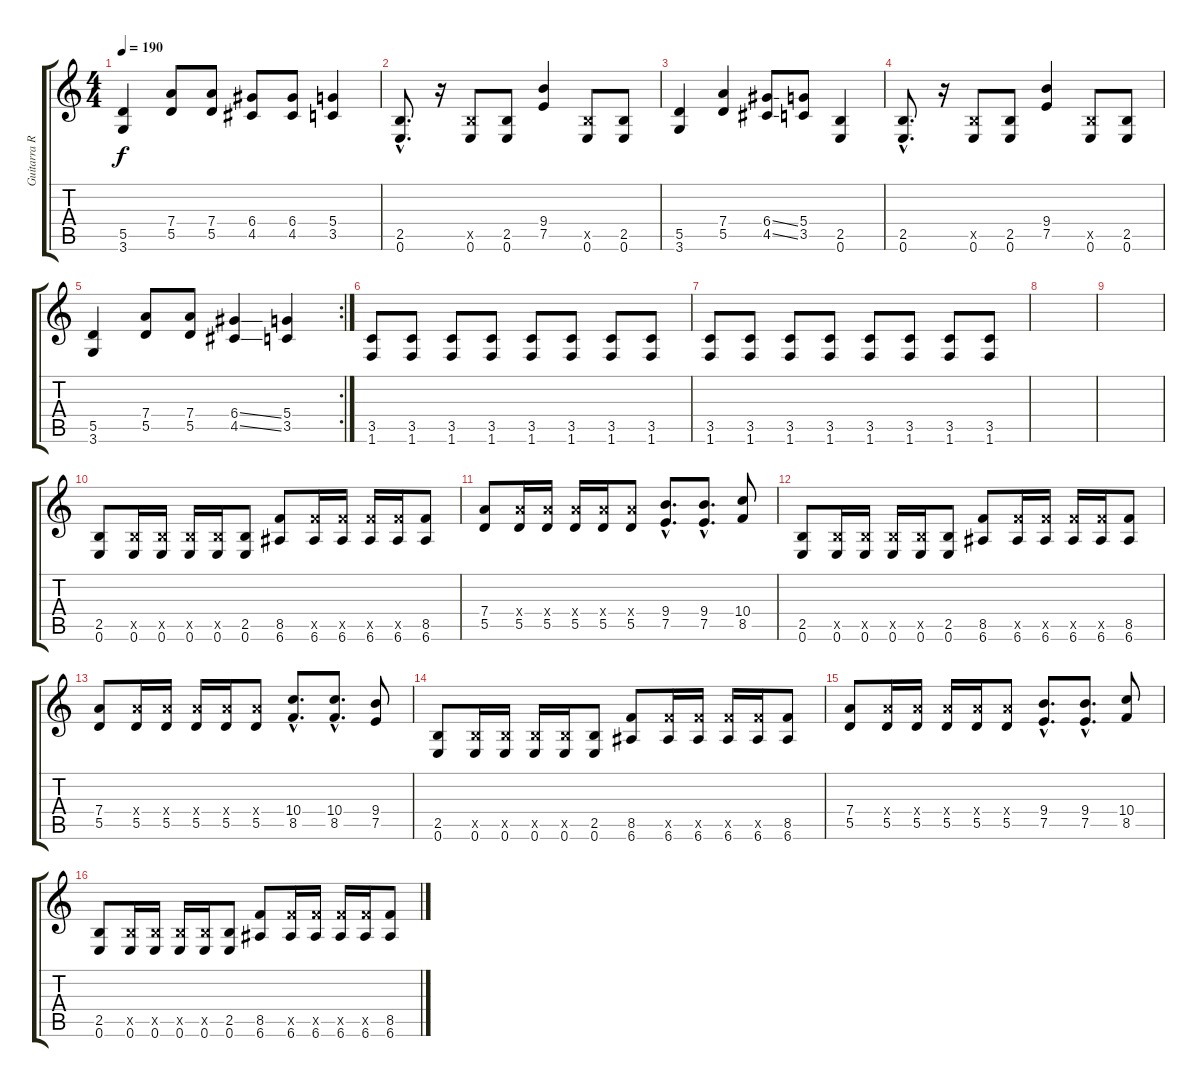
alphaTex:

\track ("Guitarra Ritmica" "Guitarra R") {instrument distortionguitar}
\staff {score tabs}
\tuning (E4 B3 G3 D3 A2 E2) {hide}
\ts (4 4)
\tempo 190
\clef g2
\ks c
(5.5 3.6).4{dy f} (7.4 5.5).8 (7.4 5.5).8 (6.4 4.5).8 (6.4 4.5).8 (5.4 3.5).4 |
(2.5{hac} 0.6{hac}).8{d} r.16 (2.5{x} 0.6).8 (2.5 0.6).8 (9.4 7.5).4 (2.5{x} 0.6).8 (2.5 0.6).8 |
(5.5 3.6).4 (7.4 5.5).4 (6.4{ss} 4.5{ss}).8 (5.4 3.5).8 (2.5 0.6).4 |
(2.5{hac} 0.6{hac}).8{d} r.16 (2.5{x} 0.6).8 (2.5 0.6).8 (9.4 7.5).4 (2.5{x} 0.6).8 (2.5 0.6).8 |
\rc 2
(5.5 3.6).4 (7.4 5.5).8 (7.4 5.5).8 (6.4{ss} 4.5{ss}).4 (5.4 3.5).4 |
(3.5 1.6).8 (3.5 1.6).8 (3.5 1.6).8 (3.5 1.6).8 (3.5 1.6).8 (3.5 1.6).8 (3.5 1.6).8 (3.5 1.6).8 |
(3.5 1.6).8 (3.5 1.6).8 (3.5 1.6).8 (3.5 1.6).8 (3.5 1.6).8 (3.5 1.6).8 (3.5 1.6).8 (3.5 1.6).8 |
|
|
(2.5 0.6).8 (2.5{x} 0.6).16 (2.5{x} 0.6).16 (2.5{x} 0.6).16 (2.5{x} 0.6).16 (2.5 0.6).8 (8.5 6.6).8 (8.5{x} 6.6).16 (8.5{x} 6.6).16 (8.5{x} 6.6).16 (8.5{x} 6.6).16 (8.5 6.6).8 |
(7.4 5.5).8 (7.4{x} 5.5).16 (7.4{x} 5.5).16 (7.4{x} 5.5).16 (7.4{x} 5.5).16 (7.4{x} 5.5).8 (9.4{hac} 7.5{hac}).8{d} (9.4{hac} 7.5{hac}).8{d} (10.4 8.5).8 |
(2.5 0.6).8 (2.5{x} 0.6).16 (2.5{x} 0.6).16 (2.5{x} 0.6).16 (2.5{x} 0.6).16 (2.5 0.6).8 (8.5 6.6).8 (8.5{x} 6.6).16 (8.5{x} 6.6).16 (8.5{x} 6.6).16 (8.5{x} 6.6).16 (8.5 6.6).8 |
(7.4 5.5).8 (7.4{x} 5.5).16 (7.4{x} 5.5).16 (7.4{x} 5.5).16 (7.4{x} 5.5).16 (7.4{x} 5.5).8 (10.4{hac} 8.5{hac}).8{d} (10.4{hac} 8.5{hac}).8{d} (9.4 7.5).8 |
(2.5 0.6).8 (2.5{x} 0.6).16 (2.5{x} 0.6).16 (2.5{x} 0.6).16 (2.5{x} 0.6).16 (2.5 0.6).8 (8.5 6.6).8 (8.5{x} 6.6).16 (8.5{x} 6.6).16 (8.5{x} 6.6).16 (8.5{x} 6.6).16 (8.5 6.6).8 |
(7.4 5.5).8 (7.4{x} 5.5).16 (7.4{x} 5.5).16 (7.4{x} 5.5).16 (7.4{x} 5.5).16 (7.4{x} 5.5).8 (9.4{hac} 7.5{hac}).8{d} (9.4{hac} 7.5{hac}).8{d} (10.4 8.5).8 |
(2.5 0.6).8 (2.5{x} 0.6).16 (2.5{x} 0.6).16 (2.5{x} 0.6).16 (2.5{x} 0.6).16 (2.5 0.6).8 (8.5 6.6).8 (8.5{x} 6.6).16 (8.5{x} 6.6).16 (8.5{x} 6.6).16 (8.5{x} 6.6).16 (8.5 6.6).8
